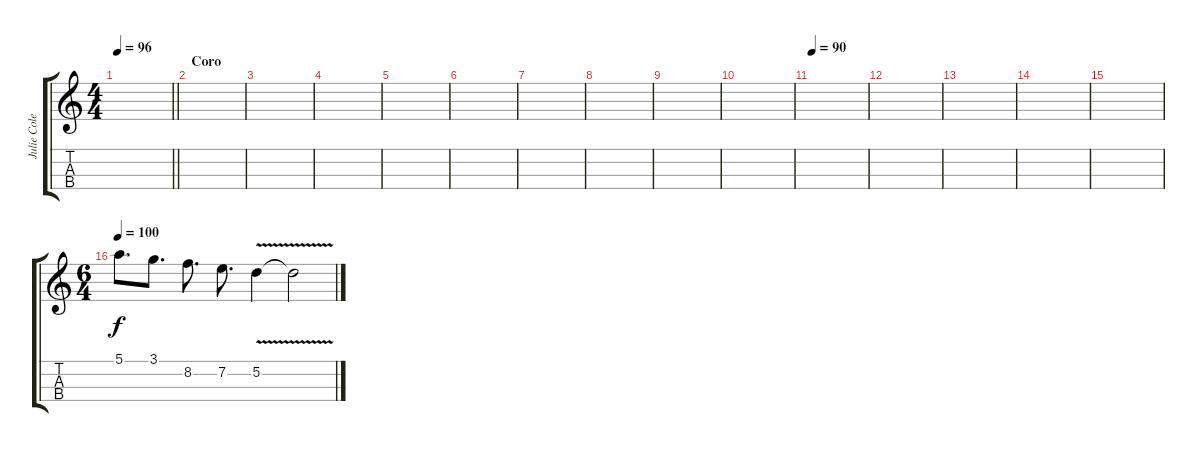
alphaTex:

\track ("Julie Coleman" "Julie Cole") {instrument violin}
\staff {score tabs}
\tuning (E5 A4 D4 G3) {hide}
\ts (4 4)
\tempo 96
\clef g2
\barLineRight lightlight
\ks c
|
\section ("" "Coro")
|
|
|
|
|
|
|
|
|
\tempo 90
|
|
|
|
|
\ts (6 4)
\tempo 100
5.1.8{d} 3.1.8{d} 8.2.8{d} 7.2.8{d} 5.2{v}.4 5.2{t}.2
